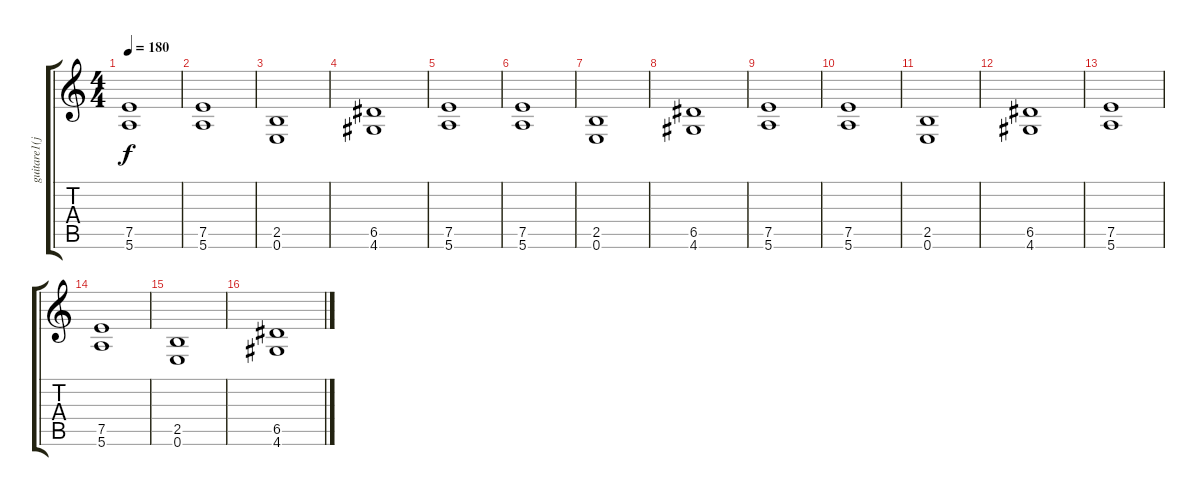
\track ("guitare1(joe)" "guitare1(j") {instrument distortionguitar}
\staff {score tabs}
\tuning (E4 B3 G3 D3 A2 E2) {hide}
\ts (4 4)
\tempo 180
\clef g2
\ks c
(7.5 5.6).1{dy f} |
(7.5 5.6).1 |
(2.5 0.6).1 |
(6.5 4.6).1 |
(7.5 5.6).1 |
(7.5 5.6).1 |
(2.5 0.6).1 |
(6.5 4.6).1 |
(7.5 5.6).1 |
(7.5 5.6).1 |
(2.5 0.6).1 |
(6.5 4.6).1 |
(7.5 5.6).1 |
(7.5 5.6).1 |
(2.5 0.6).1 |
(6.5 4.6).1
